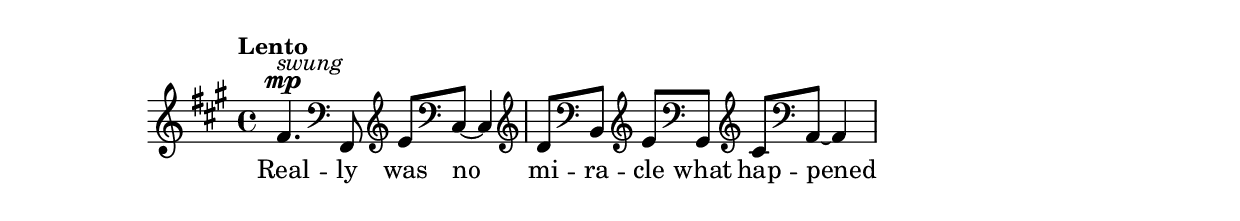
changeUp = { \clef treble }
changeDown = { \clef bass }
swung=\markup \italic "swung"
{
  \tempo "Lento"
  \key fis \minor
  \clef treble
  fis'4.^\mp^\swung
  \changeDown
  fis,8
  \changeUp
  e'8
  \changeDown
  cis ~ cis4 |
  \changeUp
  d'8 [
  \changeDown
  b,8 ]
  \changeUp
  e'8 [
  \changeDown
  gis,8 ]
  \changeUp
  cis'8 [
  \changeDown
  a,8 ~ ] a,4 |
}
\addlyrics {
  Real -- ly was no mi -- ra -- cle what hap -- pened
}